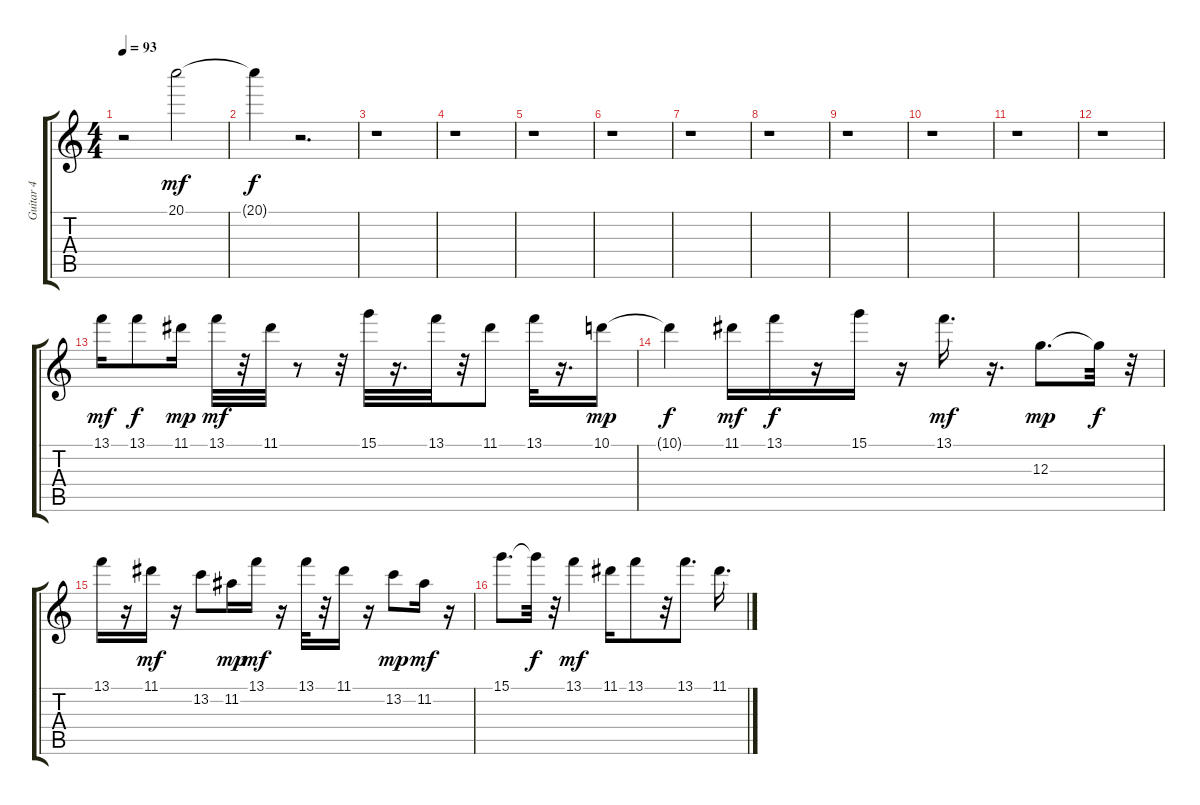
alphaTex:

\track ("Guitar 4" "Guitar 4") {instrument electricguitarjazz}
\staff {score tabs}
\tuning (E4 B3 G3 D3 A2 E2) {hide}
\ts (4 4)
\tempo 93
\clef g2
\ks c
r.2{dy f} 20.1.2{dy mf} |
20.1{t}.4{dy f} r.2{d} |
r.1 |
r.1 |
r.1 |
r.1 |
r.1 |
r.1 |
r.1 |
r.1 |
r.1 |
r.1 |
13.1.16{dy mf} 13.1.8{dy f} 11.1.16{dy mp} 13.1.32{dy mf} r.32 11.1.32 r.8 r.32 15.1.32 r.16{d} 13.1.32 r.32 11.1.8 13.1.32 r.16{d} 10.1.16{dy mp} |
10.1{t}.4{dy f} 11.1.16{dy mf} 13.1.16{dy f} r.16 15.1.16 r.16 13.1.16{d dy mf} r.16{d} 12.3.8{d dy mp} 12.3{t}.32{dy f} r.32 |
13.1.16 r.16 11.1.16{dy mf} r.16 13.2.8 11.2.16{dy mp} 13.1.16{dy mf} r.16 13.1.32 r.32 11.1.16 r.16 13.2.8{dy mp} 11.2.16{dy mf} r.16 |
15.1.8{d} 15.1{t}.32{dy f} r.32 13.1.4{dy mf} 11.1.16 13.1.8 r.32 13.1.8{d} 11.1.16{d}
